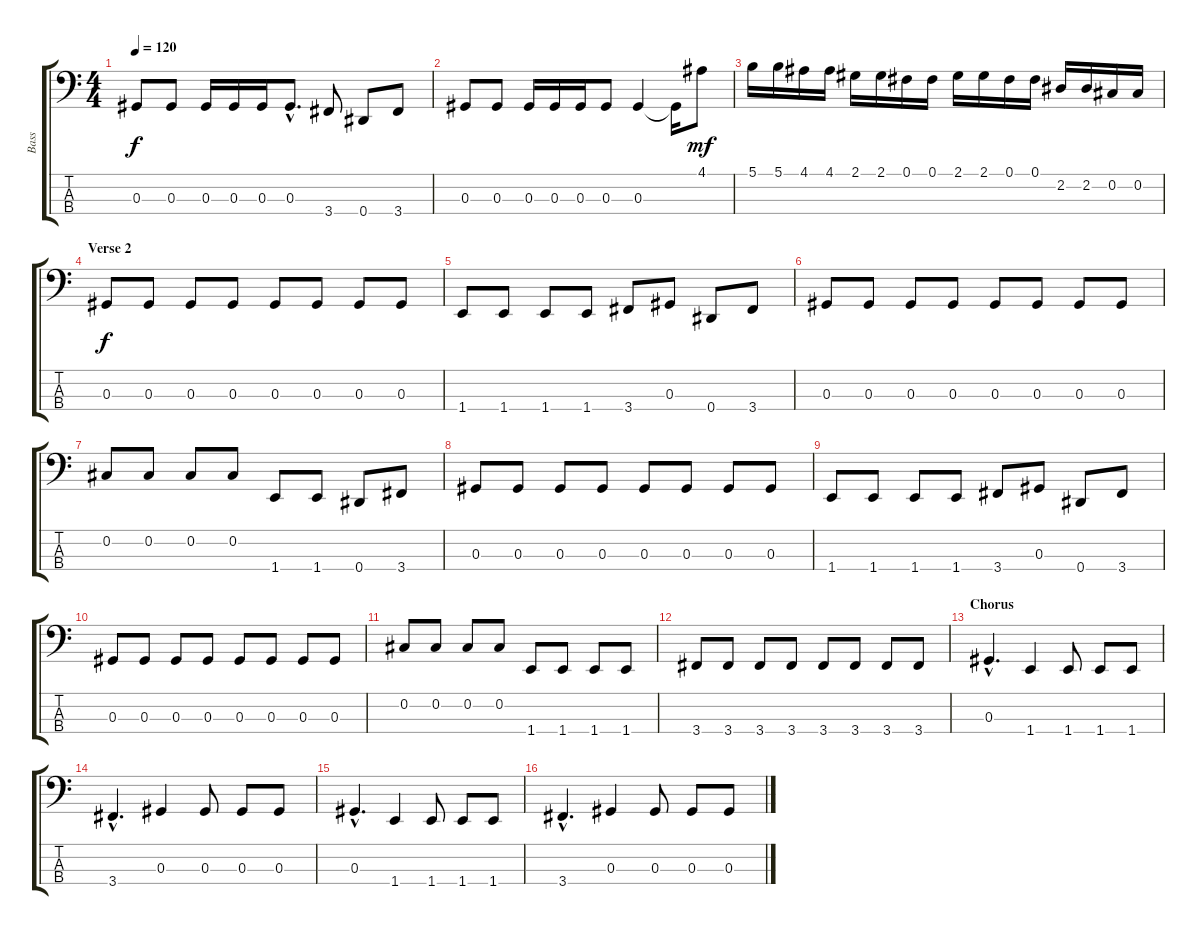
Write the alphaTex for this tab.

\track ("Bass" "Bass") {instrument acousticbass}
\staff {score tabs}
\tuning (Gb2 Db2 Ab1 Eb1) {hide}
\ts (4 4)
\tempo 120
\clef f4
\ks c
0.3.8{dy f} 0.3.8 0.3.16 0.3.16 0.3.16 0.3{hac}.8{d} 3.4.8 0.4.8 3.4.8 |
0.3.8 0.3.8 0.3.16 0.3.16 0.3.16 0.3.8 0.3.4 0.3{t}.16 4.1.8{dy mf} |
5.1.16 5.1.16 4.1.16 4.1.16 2.1.16 2.1.16 0.1.16 0.1.16 2.1.16 2.1.16 0.1.16 0.1.16 2.2.16 2.2.16 0.2.16 0.2.16 |
\section ("" "Verse 2")
0.3.8{dy f} 0.3.8 0.3.8 0.3.8 0.3.8 0.3.8 0.3.8 0.3.8 |
1.4.8 1.4.8 1.4.8 1.4.8 3.4.8 0.3.8 0.4.8 3.4.8 |
0.3.8 0.3.8 0.3.8 0.3.8 0.3.8 0.3.8 0.3.8 0.3.8 |
0.2.8 0.2.8 0.2.8 0.2.8 1.4.8 1.4.8 0.4.8 3.4.8 |
0.3.8 0.3.8 0.3.8 0.3.8 0.3.8 0.3.8 0.3.8 0.3.8 |
1.4.8 1.4.8 1.4.8 1.4.8 3.4.8 0.3.8 0.4.8 3.4.8 |
0.3.8 0.3.8 0.3.8 0.3.8 0.3.8 0.3.8 0.3.8 0.3.8 |
0.2.8 0.2.8 0.2.8 0.2.8 1.4.8 1.4.8 1.4.8 1.4.8 |
3.4.8 3.4.8 3.4.8 3.4.8 3.4.8 3.4.8 3.4.8 3.4.8 |
\section ("" "Chorus")
0.3{hac}.4{d} 1.4.4 1.4.8 1.4.8 1.4.8 |
3.4{hac}.4{d} 0.3.4 0.3.8 0.3.8 0.3.8 |
0.3{hac}.4{d} 1.4.4 1.4.8 1.4.8 1.4.8 |
3.4{hac}.4{d} 0.3.4 0.3.8 0.3.8 0.3.8
